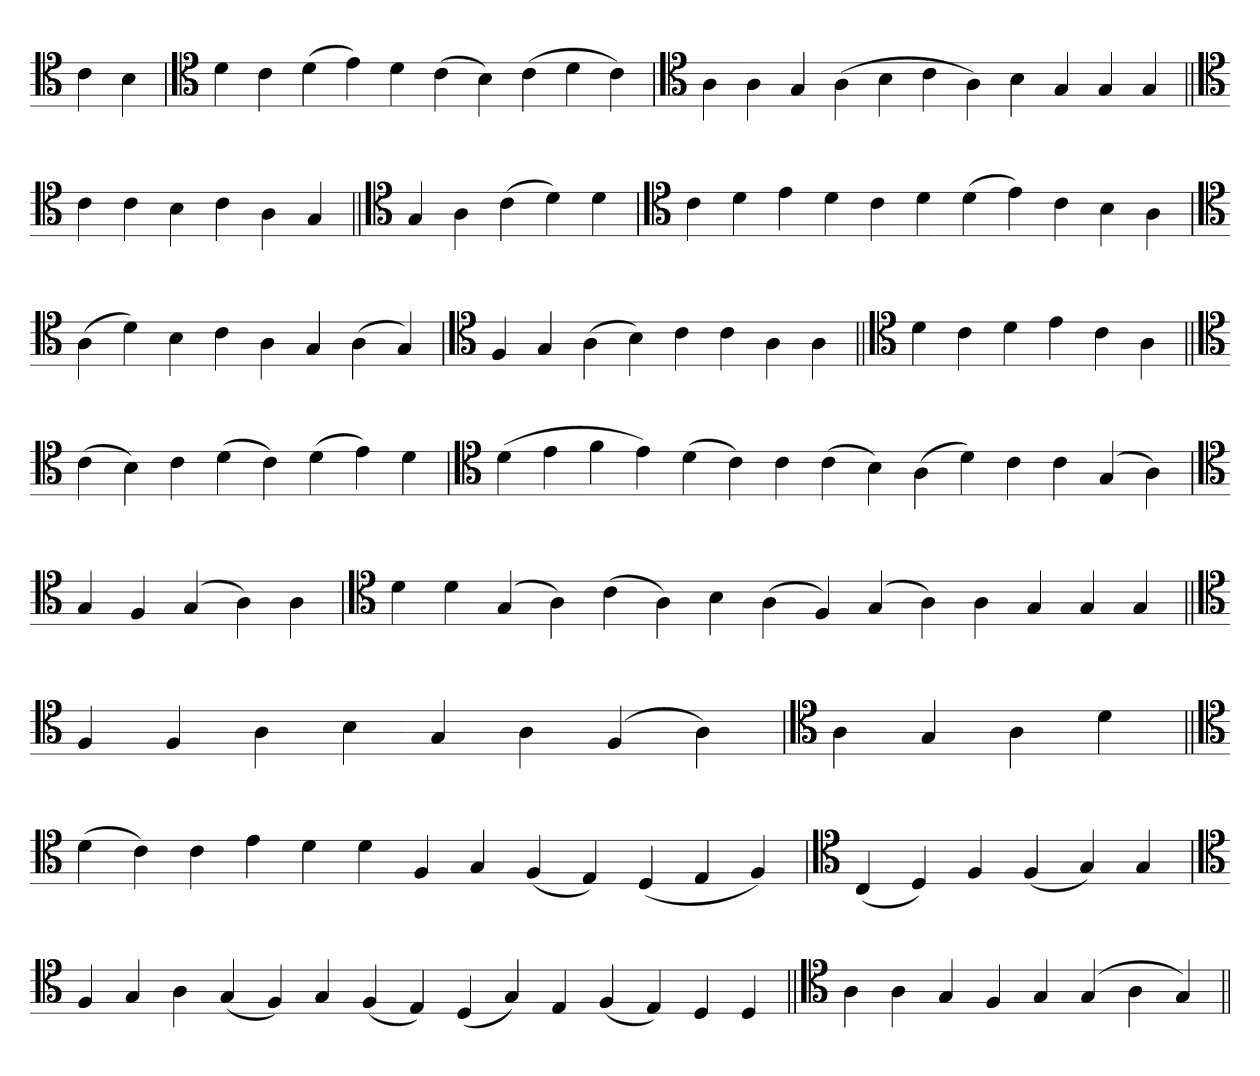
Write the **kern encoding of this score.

**kern
*part1
*staff1
*clefC4
=
4c
4B
='
*clefC4
4d
4c
(4d
4e)
4d
(4c
4B)
(4c
4d
4c)
=`
*clefC4
4A
4A
4G
(4A
4B
4c
4A)
4B
4G
4G
4G
=||
*clefC4
4c
4c
4B
4c
4A
4G
=||
*clefC4
4G
4A
(4c
4d)
4d
=`
*clefC4
4c
4d
4e
4d
4c
4d
(4d
4e)
4c
4B
4A
='
*clefC4
(4A
4d)
4B
4c
4A
4G
(4A
4G)
=`
*clefC4
4F
4G
(4A
4B)
4c
4c
4A
4A
=||
*clefC4
4d
4c
4d
4e
4c
4A
=||
*clefC4
(4c
4B)
4c
(4d
4c)
(4d
4e)
4d
=`
*clefC4
(4d
4e
4f
4e)
(4d
4c)
4c
(4c
4B)
(4A
4d)
4c
4c
(4G
4A)
='
*clefC4
4G
4F
(4G
4A)
4A
=`
*clefC4
4d
4d
(4G
4A)
(4c
4A)
4B
(4A
4F)
(4G
4A)
4A
4G
4G
4G
=||
*clefC4
4F
4F
4A
4B
4G
4A
(4F
4A)
=`
*clefC4
4A
4G
4A
4d
=||
*clefC4
(4d
4c)
4c
4e
4d
4d
4F
4G
(4F
4E)
(4D
4E
4F)
=
*clefC4
(4C
4D)
4F
(4F
4G)
4G
=`
*clefC4
4F
4G
4A
(4G
4F)
4G
(4F
4E)
(4D
4G)
4E
(4F
4E)
4D
4D
=||
*clefC4
4A
4A
4G
4F
4G
(4G
4A
4G)
=||
*-
